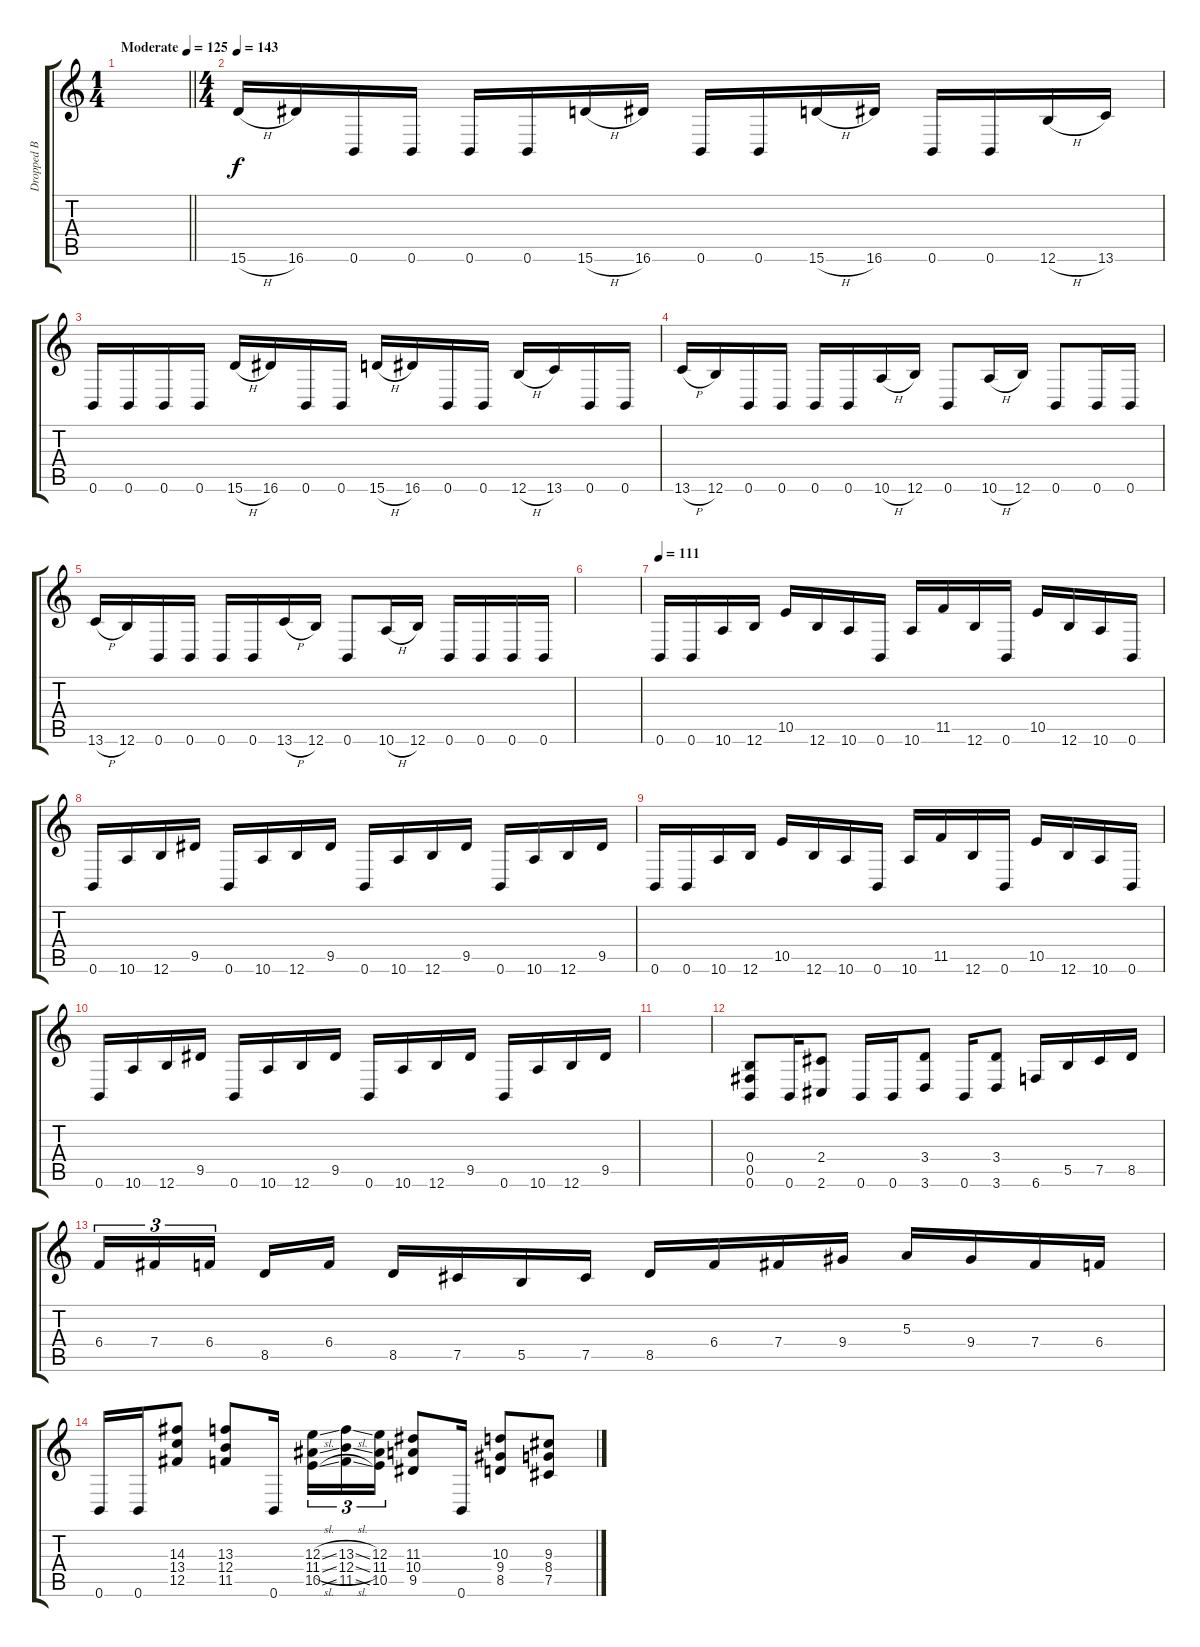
\track ("Dropped B" "Dropped B") {instrument distortionguitar}
\staff {score tabs}
\tuning (Db4 Ab3 E3 B2 Gb2 B1) {hide}
\ts (1 4)
\tempo (125 "Moderate")
\clef g2
\barLineRight lightlight
\ks c
|
\ts (4 4)
\tempo 143
15.6{h}.16 16.6.16 0.6.16 0.6.16 0.6.16 0.6.16 15.6{h}.16 16.6.16 0.6.16 0.6.16 15.6{h}.16 16.6.16 0.6.16 0.6.16 12.6{h}.16 13.6.16 |
0.6.16 0.6.16 0.6.16 0.6.16 15.6{h}.16 16.6.16 0.6.16 0.6.16 15.6{h}.16 16.6.16 0.6.16 0.6.16 12.6{h}.16 13.6.16 0.6.16 0.6.16 |
13.6{h}.16 12.6.16 0.6.16 0.6.16 0.6.16 0.6.16 10.6{h}.16 12.6.16 0.6.8 10.6{h}.16 12.6.16 0.6.8 0.6.16 0.6.16 |
13.6{h}.16 12.6.16 0.6.16 0.6.16 0.6.16 0.6.16 13.6{h}.16 12.6.16 0.6.8 10.6{h}.16 12.6.16 0.6.16 0.6.16 0.6.16 0.6.16 |
|
\tempo 111
0.6.16 0.6.16 10.6.16 12.6.16 10.5.16 12.6.16 10.6.16 0.6.16 10.6.16 11.5.16 12.6.16 0.6.16 10.5.16 12.6.16 10.6.16 0.6.16 |
0.6.16 10.6.16 12.6.16 9.5.16 0.6.16 10.6.16 12.6.16 9.5.16 0.6.16 10.6.16 12.6.16 9.5.16 0.6.16 10.6.16 12.6.16 9.5.16 |
0.6.16 0.6.16 10.6.16 12.6.16 10.5.16 12.6.16 10.6.16 0.6.16 10.6.16 11.5.16 12.6.16 0.6.16 10.5.16 12.6.16 10.6.16 0.6.16 |
0.6.16 10.6.16 12.6.16 9.5.16 0.6.16 10.6.16 12.6.16 9.5.16 0.6.16 10.6.16 12.6.16 9.5.16 0.6.16 10.6.16 12.6.16 9.5.16 |
|
(0.4 0.5 0.6).8 0.6.16 (2.4 2.6).8 0.6.16 0.6.16 (3.4 3.6).8 0.6.16 (3.4 3.6).8 6.6.16 5.5.16 7.5.16 8.5.16 |
6.4.16{tu (3 2)} 7.4.16{tu (3 2)} 6.4.16{tu (3 2) beam splitsecondary} 8.5.16 6.4.16 8.5.16 7.5.16 5.5.16 7.5.16 8.5.16 6.4.16 7.4.16 9.4.16 5.3.16 9.4.16 7.4.16 6.4.16 |
0.6.16 0.6.16 (14.3 13.4 12.5).8 (13.3 12.4 11.5).8 0.6.16{beam splitsecondary} (12.3{sl} 11.4{sl} 10.5{sl}).16{tu (3 2)} (13.3{sl} 12.4{sl} 11.5{sl}).16{tu (3 2)} (12.3 11.4 10.5).16{tu (3 2)} (11.3 10.4 9.5).8 0.6.16 (10.3 9.4 8.5).8 (9.3 8.4 7.5).8
